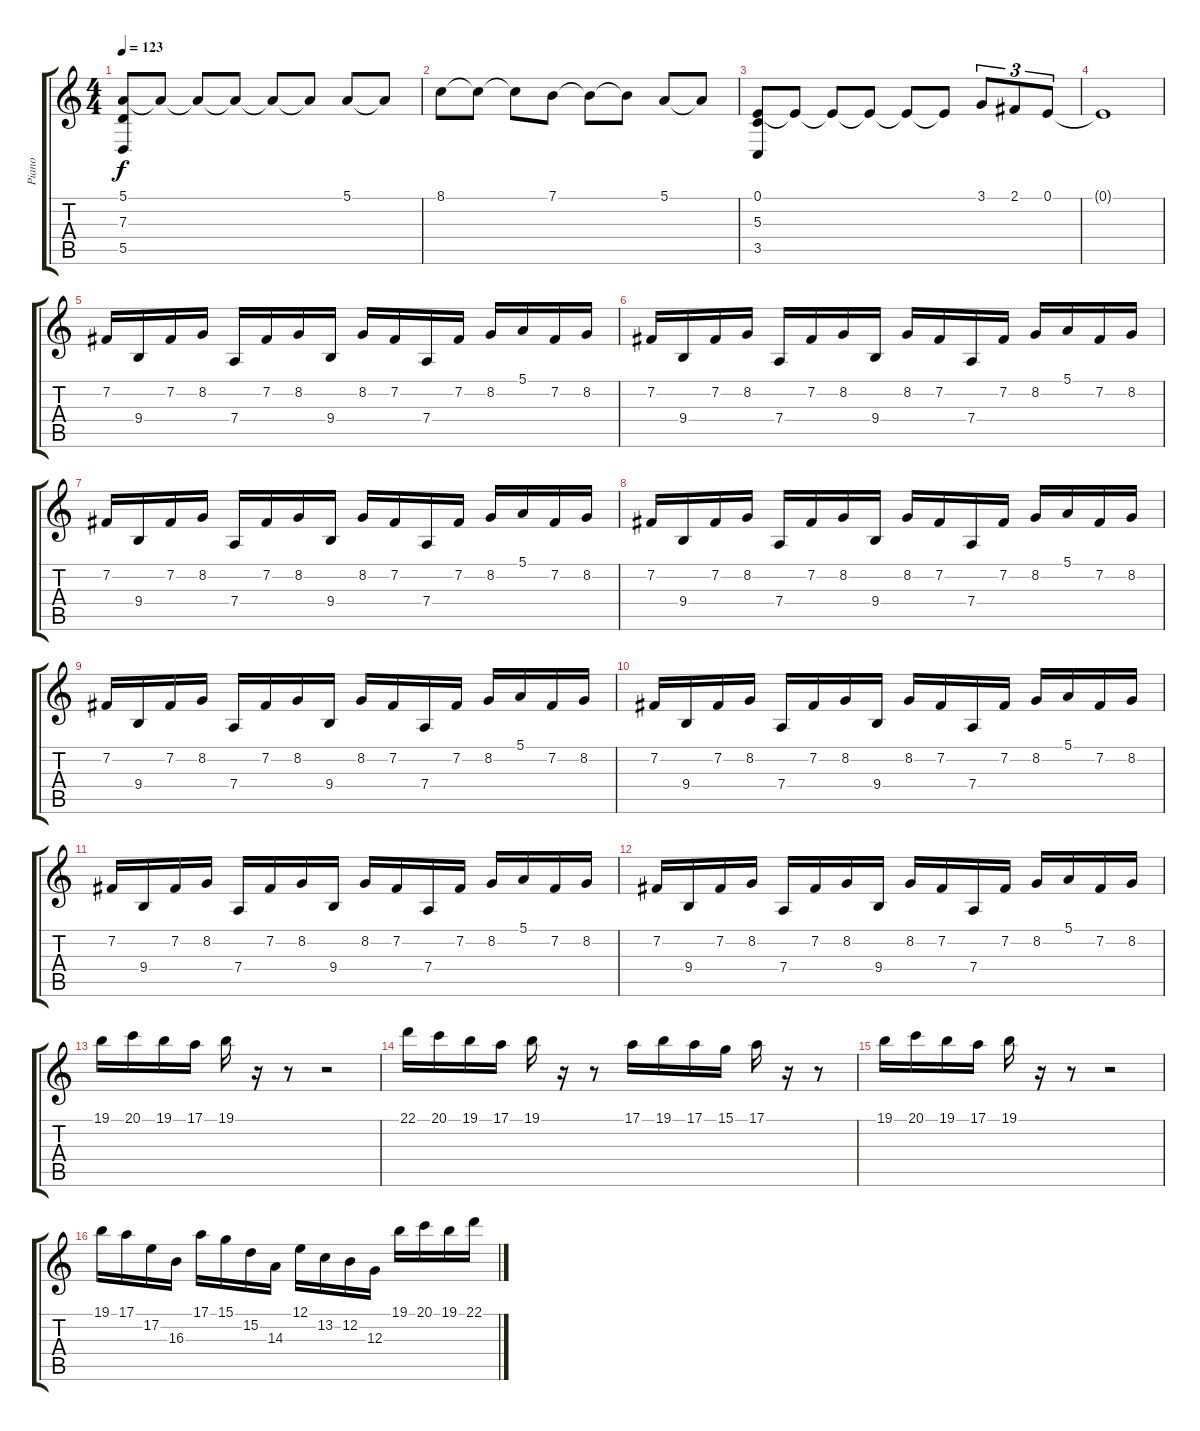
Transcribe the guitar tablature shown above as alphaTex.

\track ("Piano" "Piano") {instrument electricgrandpiano}
\staff {score tabs}
\tuning (E4 B3 G3 D3 A2 E2) {hide}
\ts (4 4)
\tempo 123
\clef g2
\ks c
(5.1 7.3 5.5).8{dy f} 5.1{t}.8 5.1{t}.8 5.1{t}.8 5.1{t}.8 5.1{t}.8 5.1.8 5.1{t}.8 |
8.1.8 8.1{t}.8 8.1{t}.8 7.1.8 7.1{t}.8 7.1{t}.8 5.1.8 5.1{t}.8 |
(0.1 5.3 3.5).8 0.1{t}.8 0.1{t}.8 0.1{t}.8 0.1{t}.8 0.1{t}.8 3.1.8{tu (3 2)} 2.1.8{tu (3 2)} 0.1.8{tu (3 2)} |
0.1{t}.1 |
7.2.16{volume 13} 9.4.16 7.2.16 8.2.16 7.4.16 7.2.16 8.2.16 9.4.16 8.2.16 7.2.16 7.4.16 7.2.16 8.2.16 5.1.16 7.2.16 8.2.16 |
7.2.16 9.4.16 7.2.16 8.2.16 7.4.16 7.2.16 8.2.16 9.4.16 8.2.16 7.2.16 7.4.16 7.2.16 8.2.16 5.1.16 7.2.16 8.2.16 |
7.2.16 9.4.16 7.2.16 8.2.16 7.4.16 7.2.16 8.2.16 9.4.16 8.2.16 7.2.16 7.4.16 7.2.16 8.2.16 5.1.16 7.2.16 8.2.16 |
7.2.16 9.4.16 7.2.16 8.2.16 7.4.16 7.2.16 8.2.16 9.4.16 8.2.16 7.2.16 7.4.16 7.2.16 8.2.16 5.1.16 7.2.16 8.2.16 |
7.2.16 9.4.16 7.2.16 8.2.16 7.4.16 7.2.16 8.2.16 9.4.16 8.2.16 7.2.16 7.4.16 7.2.16 8.2.16 5.1.16 7.2.16 8.2.16 |
7.2.16 9.4.16 7.2.16 8.2.16 7.4.16 7.2.16 8.2.16 9.4.16 8.2.16 7.2.16 7.4.16 7.2.16 8.2.16 5.1.16 7.2.16 8.2.16 |
7.2.16 9.4.16 7.2.16 8.2.16 7.4.16 7.2.16 8.2.16 9.4.16 8.2.16 7.2.16 7.4.16 7.2.16 8.2.16 5.1.16 7.2.16 8.2.16 |
7.2.16 9.4.16 7.2.16 8.2.16 7.4.16 7.2.16 8.2.16 9.4.16 8.2.16 7.2.16 7.4.16 7.2.16 8.2.16 5.1.16 7.2.16 8.2.16 |
19.1.16{volume 12} 20.1.16 19.1.16 17.1.16 19.1.16 r.16 r.8 r.2 |
22.1.16 20.1.16 19.1.16 17.1.16 19.1.16 r.16 r.8 17.1.16 19.1.16 17.1.16 15.1.16 17.1.16 r.16 r.8 |
19.1.16 20.1.16 19.1.16 17.1.16 19.1.16 r.16 r.8 r.2 |
19.1.16 17.1.16 17.2.16 16.3.16 17.1.16 15.1.16 15.2.16 14.3.16 12.1.16 13.2.16 12.2.16 12.3.16 19.1.16 20.1.16 19.1.16 22.1.16
